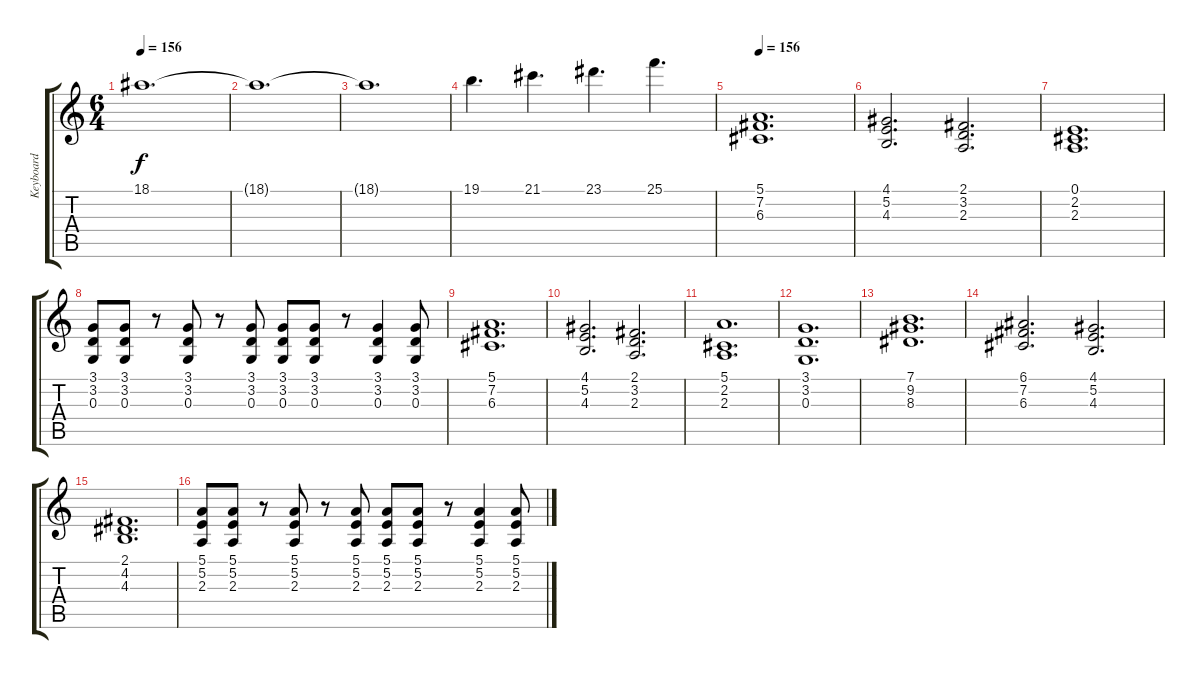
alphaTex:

\track ("Keyboard" "Keyboard") {instrument violin}
\staff {score tabs}
\tuning (E4 B3 G3 D3 A2 E2) {hide}
\ts (6 4)
\tempo 156
\clef g2
\ks c
18.1.1{d dy f} |
18.1{t}.1{d} |
18.1{t}.1{d} |
19.1.4{d} 21.1.4{d} 23.1.4{d} 25.1.4{d} |
\tempo 156
(5.1 7.2 6.3).1{d volume 9 instrument choiraahs} |
(4.1 5.2 4.3).2{d} (2.1 3.2 2.3).2{d} |
(0.1 2.2 2.3).1{d} |
(3.1 3.2 0.3).8 (3.1 3.2 0.3).8 r.8 (3.1 3.2 0.3).8 r.8 (3.1 3.2 0.3).8 (3.1 3.2 0.3).8 (3.1 3.2 0.3).8 r.8 (3.1 3.2 0.3).4 (3.1 3.2 0.3).8 |
(5.1 7.2 6.3).1{d} |
(4.1 5.2 4.3).2{d} (2.1 3.2 2.3).2{d} |
(5.1 2.2 2.3).1{d} |
(3.1 3.2 0.3).1{d} |
(7.1 9.2 8.3).1{d} |
(6.1 7.2 6.3).2{d} (4.1 5.2 4.3).2{d} |
(2.1 4.2 4.3).1{d} |
(5.1 5.2 2.3).8 (5.1 5.2 2.3).8 r.8 (5.1 5.2 2.3).8 r.8 (5.1 5.2 2.3).8 (5.1 5.2 2.3).8 (5.1 5.2 2.3).8 r.8 (5.1 5.2 2.3).4 (5.1 5.2 2.3).8
